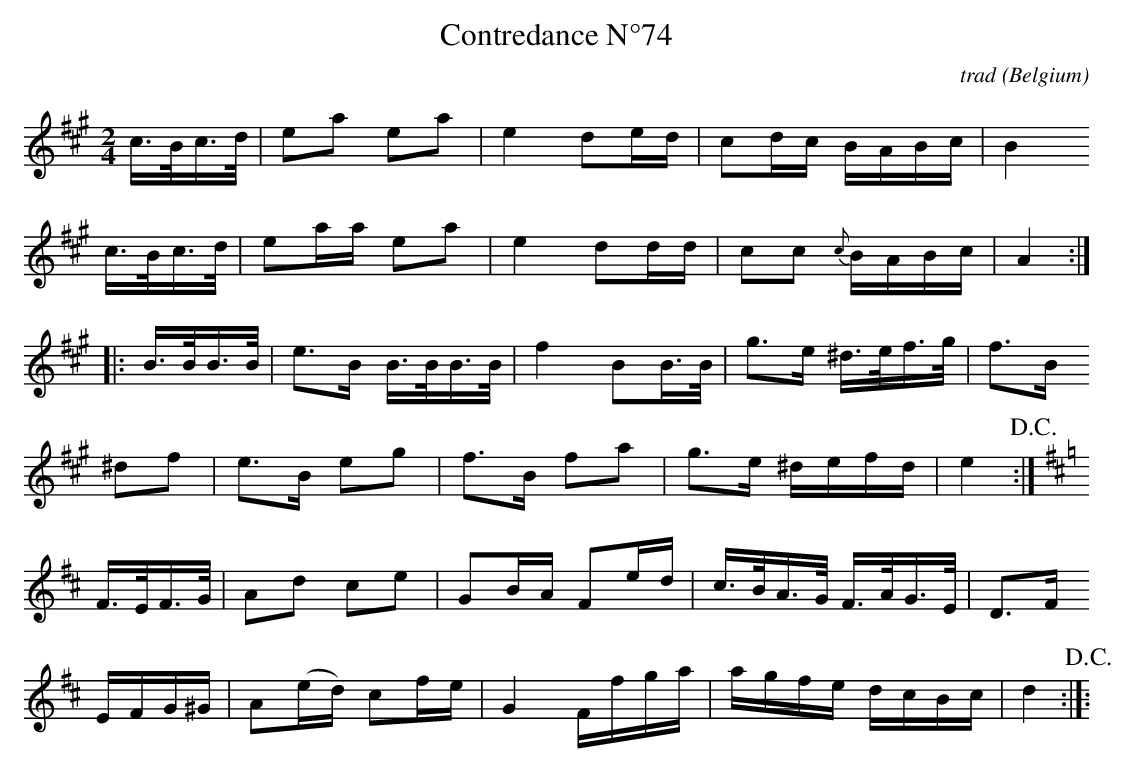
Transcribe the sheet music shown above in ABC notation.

X:1
T:Contredance N°74
C:trad
O:Belgium
M:2/4
L:1/16
K:Amaj
c>Bc>d|e2a2 e2a2|e4 d2ed|c2dc BABc|B4
c>Bc>d|e2aa e2a2|e4 d2dd|c2c2 {c}BABc|A4:|
|:B>BB>B|e2>B2 B>BB>B|f4 B2B>B|g2>e2 ^d>ef>g|f2>B2
^d2f2|e2>B2 e2g2|f2>B2 f2a2|g2>e2 ^defd|e4 !D.C.!:|
K:Dmaj
F>EF>G|A2d2 c2e2|G2BA F2ed|c>BA>G F>AG>E|D2>F2
EFG^G|A2(ed) c2fe|G4 Ffga|agfe dcBc|d4 !D.C.!:|]:
